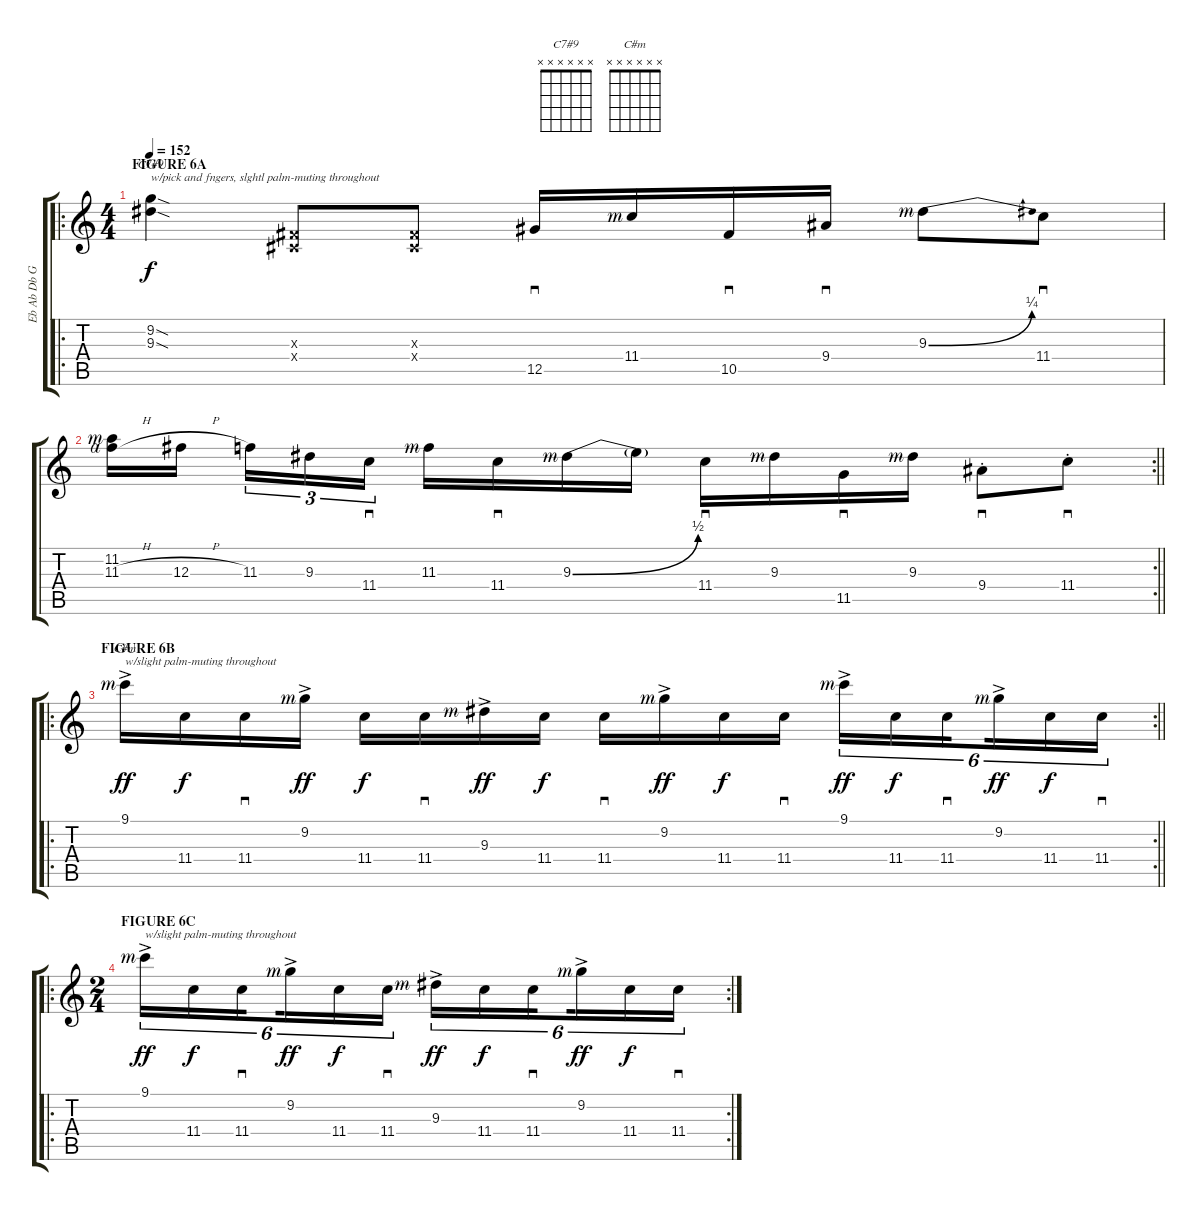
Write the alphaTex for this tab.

\track ("Eb Ab Db Gb Bb Eb" "Eb Ab Db G") {instrument distortionguitar}
\staff {score tabs}
\tuning (Eb4 Bb3 Gb3 Db3 Ab2 Eb2) {hide}
\chord ("C7#9" x x x x x x)
\chord ("C#m" x x x x x x)
\ro
\ts (4 4)
\section ("" "FIGURE 6A")
\tempo 152
\clef g2
\ks c
(9.2{sod} 9.3{sod}).4{ch "C7#9" txt "w/pick and fngers, slghtl palm-muting throughout" dy f instrument electricguitarclean} (0.3{x} 0.4{x}).8 (0.3{x} 0.4{x}).8 12.5.16{sd} 11.4{rf 3}.16 10.5.16{sd} 9.4.16{sd} 9.3{be (bend 0 0 60 1) rf 3}.8 11.4.8{sd} |
\rc 2
\barLineRight lightlight
(11.2{rf 3} 11.3{h rf 4}).16 12.3{h}.16{beam splitsecondary} 11.3.16{tu (3 2)} 9.3.16{tu (3 2)} 11.4.16{sd tu (3 2)} 11.3{rf 3}.16 11.4.16{sd} 9.3{be (bend 0 0 60 2) rf 3}.16 9.3{t}.16 11.4.16{sd} 9.3{rf 3}.16 11.5.16{sd} 9.3{rf 3}.16 9.4{st}.8{sd} 11.4{st}.8{sd} |
\ro
\rc 2
\section ("" "FIGURE 6B")
\barLineRight lightlight
9.1{ac rf 3}.16{ch "C#m" txt "w/slight palm-muting throughout" dy ff} 11.4.16{dy f} 11.4.16{sd} 9.2{ac rf 3}.16{dy ff} 11.4.16{dy f} 11.4.16{sd} 9.3{ac rf 3}.16{dy ff} 11.4.16{dy f} 11.4.16{sd} 9.2{ac rf 3}.16{dy ff} 11.4.16{dy f} 11.4.16{sd} 9.1{ac rf 3}.16{tu (6 4) dy ff} 11.4.16{tu (6 4) dy f} 11.4.16{sd tu (6 4) beam splitsecondary} 9.2{ac rf 3}.16{tu (6 4) dy ff} 11.4.16{tu (6 4) dy f} 11.4.16{sd tu (6 4)} |
\ro
\rc 2
\ts (2 4)
\section ("" "FIGURE 6C")
9.1{ac rf 3}.16{tu (6 4) txt "w/slight palm-muting throughout" dy ff} 11.4.16{tu (6 4) dy f} 11.4.16{sd tu (6 4) beam splitsecondary} 9.2{ac rf 3}.16{tu (6 4) dy ff} 11.4.16{tu (6 4) dy f} 11.4.16{sd tu (6 4)} 9.3{ac rf 3}.16{tu (6 4) dy ff} 11.4.16{tu (6 4) dy f} 11.4.16{sd tu (6 4) beam splitsecondary} 9.2{ac rf 3}.16{tu (6 4) dy ff} 11.4.16{tu (6 4) dy f} 11.4.16{sd tu (6 4)}
